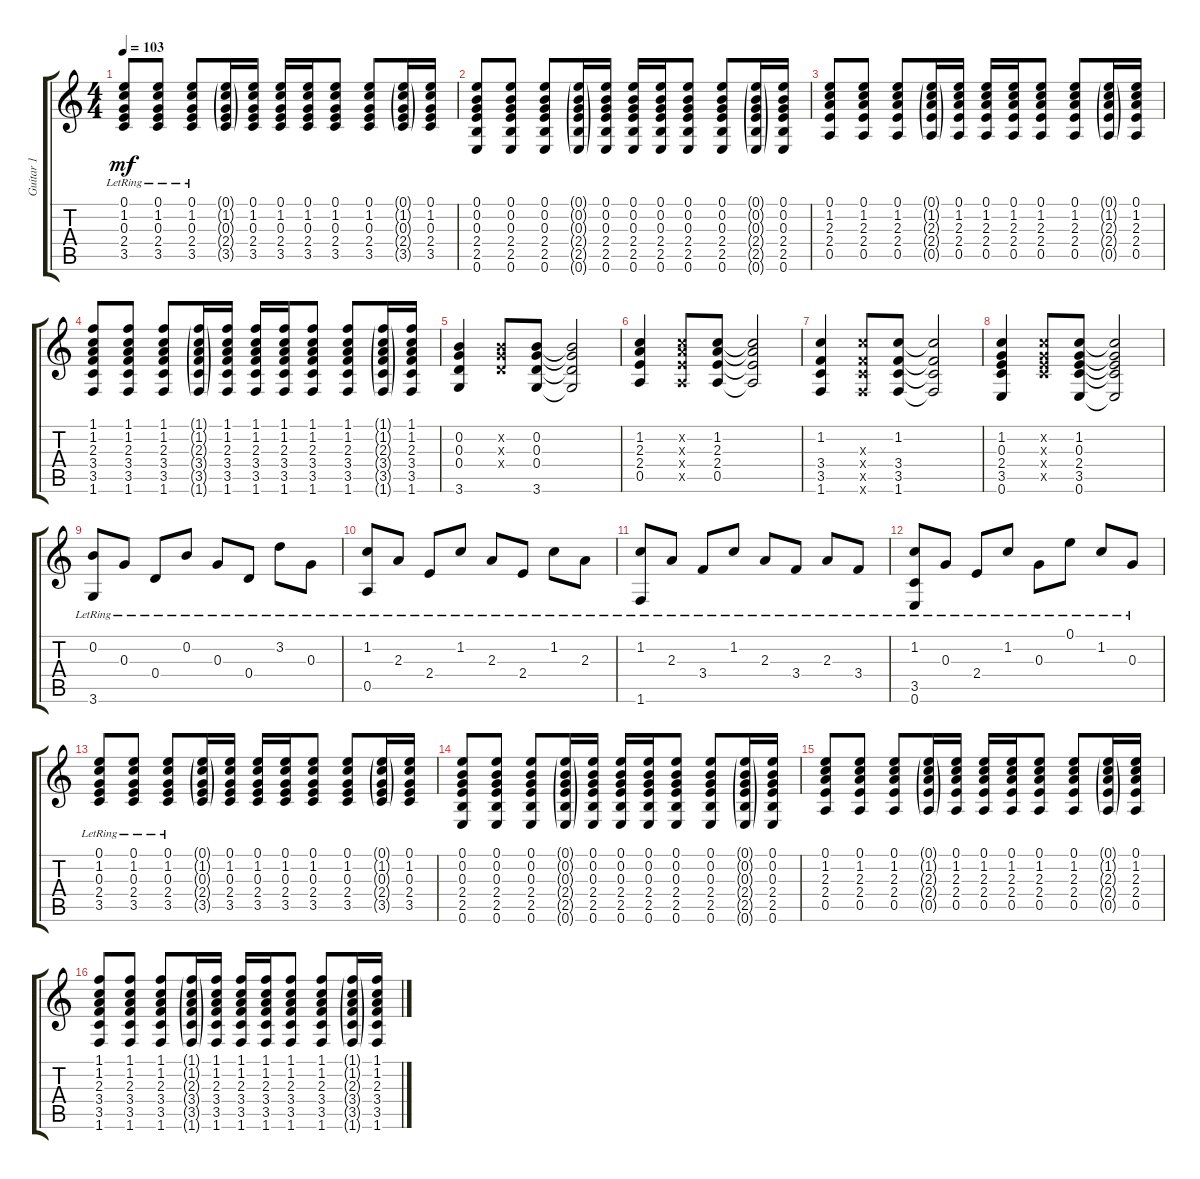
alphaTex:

\track ("Guitar 1" "Guitar 1") {instrument acousticguitarsteel}
\staff {score tabs}
\tuning (E4 B3 G3 D3 A2 E2) {hide}
\ts (4 4)
\tempo 103
\clef g2
\ks c
(0.1{lr} 1.2{lr} 0.3{lr} 2.4{lr} 3.5{lr}).8{dy mf} (0.1{lr} 1.2{lr} 0.3{lr} 2.4{lr} 3.5{lr}).8 (0.1{lr} 1.2{lr} 0.3{lr} 2.4{lr} 3.5{lr}).8 (0.1{g} 1.2{g} 0.3{g} 2.4{g} 3.5{g}).16 (0.1 1.2 0.3 2.4 3.5).16 (0.1 1.2 0.3 2.4 3.5).16 (0.1 1.2 0.3 2.4 3.5).16 (0.1 1.2 0.3 2.4 3.5).8 (0.1 1.2 0.3 2.4 3.5).8 (0.1{g} 1.2{g} 0.3{g} 2.4{g} 3.5{g}).16 (0.1 1.2 0.3 2.4 3.5).16 |
(0.1 0.2 0.3 2.4 2.5 0.6).8 (0.1 0.2 0.3 2.4 2.5 0.6).8 (0.1 0.2 0.3 2.4 2.5 0.6).8 (0.1{g} 0.2{g} 0.3{g} 2.4{g} 2.5{g} 0.6{g}).16 (0.1 0.2 0.3 2.4 2.5 0.6).16 (0.1 0.2 0.3 2.4 2.5 0.6).16 (0.1 0.2 0.3 2.4 2.5 0.6).16 (0.1 0.2 0.3 2.4 2.5 0.6).8 (0.1 0.2 0.3 2.4 2.5 0.6).8 (0.1{g} 0.2{g} 0.3{g} 2.4{g} 2.5{g} 0.6{g}).16 (0.1 0.2 0.3 2.4 2.5 0.6).16 |
(0.1 1.2 2.3 2.4 0.5).8 (0.1 1.2 2.3 2.4 0.5).8 (0.1 1.2 2.3 2.4 0.5).8 (0.1{g} 1.2{g} 2.3{g} 2.4{g} 0.5{g}).16 (0.1 1.2 2.3 2.4 0.5).16 (0.1 1.2 2.3 2.4 0.5).16 (0.1 1.2 2.3 2.4 0.5).16 (0.1 1.2 2.3 2.4 0.5).8 (0.1 1.2 2.3 2.4 0.5).8 (0.1{g} 1.2{g} 2.3{g} 2.4{g} 0.5{g}).16 (0.1 1.2 2.3 2.4 0.5).16 |
(1.1 1.2 2.3 3.4 3.5 1.6).8 (1.1 1.2 2.3 3.4 3.5 1.6).8 (1.1 1.2 2.3 3.4 3.5 1.6).8 (1.1{g} 1.2{g} 2.3{g} 3.4{g} 3.5{g} 1.6{g}).16 (1.1 1.2 2.3 3.4 3.5 1.6).16 (1.1 1.2 2.3 3.4 3.5 1.6).16 (1.1 1.2 2.3 3.4 3.5 1.6).16 (1.1 1.2 2.3 3.4 3.5 1.6).8 (1.1 1.2 2.3 3.4 3.5 1.6).8 (1.1{g} 1.2{g} 2.3{g} 3.4{g} 3.5{g} 1.6{g}).16 (1.1 1.2 2.3 3.4 3.5 1.6).16 |
(0.2 0.3 0.4 3.6).4 (0.2{x} 0.3{x} 0.4{x}).8 (0.2 0.3 0.4 3.6).8 (0.2{t} 0.3{t} 0.4{t} 3.6{t}).2 |
(1.2 2.3 2.4 0.5).4 (1.2{x} 2.3{x} 2.4{x} 0.5{x}).8 (1.2 2.3 2.4 0.5).8 (1.2{t} 2.3{t} 2.4{t} 0.5{t}).2 |
(1.2 3.4 3.5 1.6).4 (5.3{x} 3.4{x} 3.5{x} 1.6{x}).8 (1.2 3.4 3.5 1.6).8 (1.2{t} 3.4{t} 3.5{t} 1.6{t}).2 |
(1.2 0.3 2.4 3.5 0.6).4 (1.2{x} 0.3{x} 2.4{x} 3.5{x}).8 (1.2 0.3 2.4 3.5 0.6).8 (1.2{t} 0.3{t} 2.4{t} 3.5{t} 0.6{t}).2 |
(0.2{lr} 3.6{lr}).8 0.3{lr}.8 0.4{lr}.8 0.2{lr}.8 0.3{lr}.8 0.4{lr}.8 3.2{lr}.8 0.3{lr}.8 |
(1.2{lr} 0.5{lr}).8 2.3{lr}.8 2.4{lr}.8 1.2{lr}.8 2.3{lr}.8 2.4{lr}.8 1.2{lr}.8 2.3{lr}.8 |
(1.2{lr} 1.6{lr}).8 2.3{lr}.8 3.4{lr}.8 1.2{lr}.8 2.3{lr}.8 3.4{lr}.8 2.3{lr}.8 3.4{lr}.8 |
(1.2{lr} 3.5{lr} 0.6{lr}).8 0.3{lr}.8 2.4{lr}.8 1.2{lr}.8 0.3{lr}.8 0.1{lr}.8 1.2{lr}.8 0.3{lr}.8 |
(0.1{lr} 1.2{lr} 0.3{lr} 2.4{lr} 3.5{lr}).8 (0.1{lr} 1.2{lr} 0.3{lr} 2.4{lr} 3.5{lr}).8 (0.1{lr} 1.2{lr} 0.3{lr} 2.4{lr} 3.5{lr}).8 (0.1{g} 1.2{g} 0.3{g} 2.4{g} 3.5{g}).16 (0.1 1.2 0.3 2.4 3.5).16 (0.1 1.2 0.3 2.4 3.5).16 (0.1 1.2 0.3 2.4 3.5).16 (0.1 1.2 0.3 2.4 3.5).8 (0.1 1.2 0.3 2.4 3.5).8 (0.1{g} 1.2{g} 0.3{g} 2.4{g} 3.5{g}).16 (0.1 1.2 0.3 2.4 3.5).16 |
(0.1 0.2 0.3 2.4 2.5 0.6).8 (0.1 0.2 0.3 2.4 2.5 0.6).8 (0.1 0.2 0.3 2.4 2.5 0.6).8 (0.1{g} 0.2{g} 0.3{g} 2.4{g} 2.5{g} 0.6{g}).16 (0.1 0.2 0.3 2.4 2.5 0.6).16 (0.1 0.2 0.3 2.4 2.5 0.6).16 (0.1 0.2 0.3 2.4 2.5 0.6).16 (0.1 0.2 0.3 2.4 2.5 0.6).8 (0.1 0.2 0.3 2.4 2.5 0.6).8 (0.1{g} 0.2{g} 0.3{g} 2.4{g} 2.5{g} 0.6{g}).16 (0.1 0.2 0.3 2.4 2.5 0.6).16 |
(0.1 1.2 2.3 2.4 0.5).8 (0.1 1.2 2.3 2.4 0.5).8 (0.1 1.2 2.3 2.4 0.5).8 (0.1{g} 1.2{g} 2.3{g} 2.4{g} 0.5{g}).16 (0.1 1.2 2.3 2.4 0.5).16 (0.1 1.2 2.3 2.4 0.5).16 (0.1 1.2 2.3 2.4 0.5).16 (0.1 1.2 2.3 2.4 0.5).8 (0.1 1.2 2.3 2.4 0.5).8 (0.1{g} 1.2{g} 2.3{g} 2.4{g} 0.5{g}).16 (0.1 1.2 2.3 2.4 0.5).16 |
(1.1 1.2 2.3 3.4 3.5 1.6).8 (1.1 1.2 2.3 3.4 3.5 1.6).8 (1.1 1.2 2.3 3.4 3.5 1.6).8 (1.1{g} 1.2{g} 2.3{g} 3.4{g} 3.5{g} 1.6{g}).16 (1.1 1.2 2.3 3.4 3.5 1.6).16 (1.1 1.2 2.3 3.4 3.5 1.6).16 (1.1 1.2 2.3 3.4 3.5 1.6).16 (1.1 1.2 2.3 3.4 3.5 1.6).8 (1.1 1.2 2.3 3.4 3.5 1.6).8 (1.1{g} 1.2{g} 2.3{g} 3.4{g} 3.5{g} 1.6{g}).16 (1.1 1.2 2.3 3.4 3.5 1.6).16
